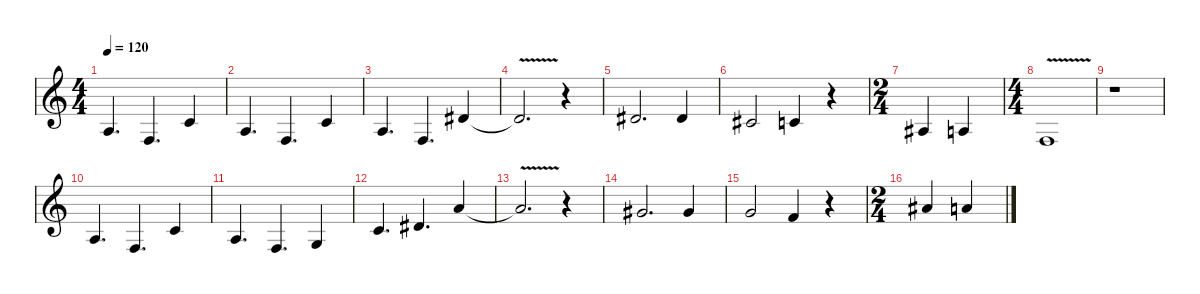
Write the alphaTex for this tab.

\defaultSystemsLayout 4
\hideDynamics
\bracketExtendMode nobrackets
\singleTrackTrackNamePolicy hidden
\multiTrackTrackNamePolicy hidden
\firstSystemTrackNameMode fullname
\firstSystemTrackNameOrientation horizontal
\otherSystemsTrackNameOrientation horizontal
\track ("VOICE" "clar.") {defaultSystemsLayout 4 instrument clarinet}
\staff {score}
\tuning (E4 B3 G3 D3 A2 E2)
\ts (4 4)
\tempo 120
\clef g2
\ks c
2.3.4{d dy f beam Up} 3.4.4{d beam Up} 5.3.4{beam Up} |
2.3.4{d beam Up} 3.4.4{d beam Up} 5.3.4{beam Up} |
2.3.4{d beam Up} 3.4.4{d beam Up} 4.2{acc #}.4{beam Up} |
4.2{v t acc #}.2{d beam Up} r.4{beam Up} |
4.2{acc #}.2{d beam Up} 4.2{acc #}.4{beam Up} |
2.2{acc #}.2{beam Up} 1.2.4{beam Up} r.4{beam Up} |
\ts (2 4)
\beaming (8 2 2)
8.4{acc #}.4{beam Up} 7.4.4{beam Up} |
\ts (4 4)
\beaming (8 2 2 2 2)
8.5{v}.1{beam Up} |
r.1{beam Down} |
2.3.4{d beam Up} 3.4.4{d beam Up} 5.3.4{beam Up} |
2.3.4{d beam Up} 3.4.4{d beam Up} 5.4.4{beam Up} |
1.2.4{d beam Up} 4.2{acc #}.4{d beam Up} 10.2.4{beam Up} |
10.2{v t}.2{d beam Up} r.4{beam Up} |
9.2{acc #}.2{d beam Up} 9.2{acc #}.4{beam Up} |
8.2.2{beam Up} 6.2.4{beam Up} r.4{beam Up} |
\ts (2 4)
\beaming (8 2 2)
11.2{acc #}.4{beam Up} 10.2.4{beam Up}
